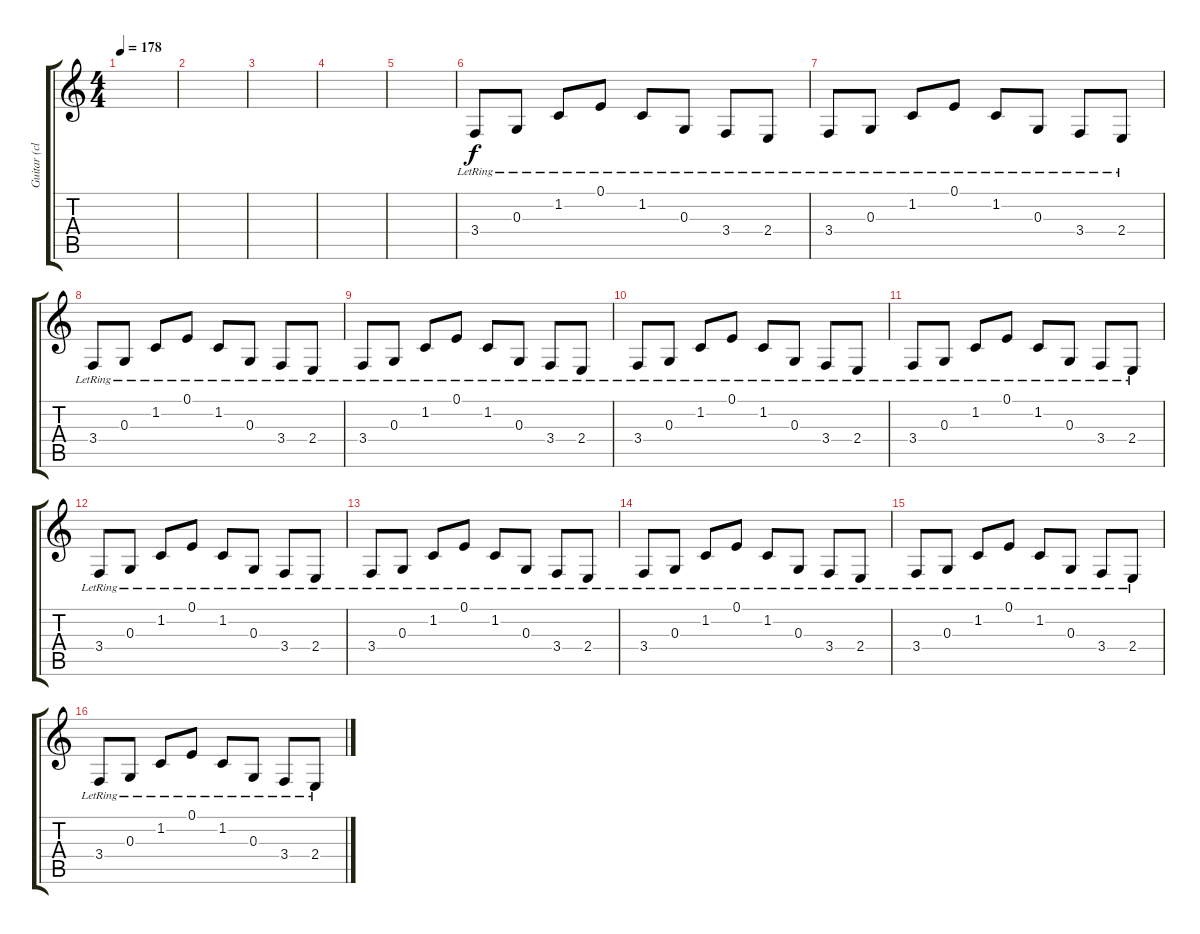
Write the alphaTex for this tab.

\track ("Guitar (clean) L" "Guitar (cl") {instrument sitar}
\staff {score tabs}
\tuning (E4 B3 G3 D3 A2 D2) {hide}
\ts (4 4)
\tempo 178
\clef g2
\ks c
|
|
|
|
|
3.4{lr}.8 0.3{lr}.8 1.2{lr}.8 0.1{lr}.8 1.2{lr}.8 0.3{lr}.8 3.4{lr}.8 2.4{lr}.8 |
3.4{lr}.8 0.3{lr}.8 1.2{lr}.8 0.1{lr}.8 1.2{lr}.8 0.3{lr}.8 3.4{lr}.8 2.4{lr}.8 |
3.4{lr}.8 0.3{lr}.8 1.2{lr}.8 0.1{lr}.8 1.2{lr}.8 0.3{lr}.8 3.4{lr}.8 2.4{lr}.8 |
3.4{lr}.8 0.3{lr}.8 1.2{lr}.8 0.1{lr}.8 1.2{lr}.8 0.3{lr}.8 3.4{lr}.8 2.4{lr}.8 |
3.4{lr}.8 0.3{lr}.8 1.2{lr}.8 0.1{lr}.8 1.2{lr}.8 0.3{lr}.8 3.4{lr}.8 2.4{lr}.8 |
3.4{lr}.8 0.3{lr}.8 1.2{lr}.8 0.1{lr}.8 1.2{lr}.8 0.3{lr}.8 3.4{lr}.8 2.4{lr}.8 |
3.4{lr}.8 0.3{lr}.8 1.2{lr}.8 0.1{lr}.8 1.2{lr}.8 0.3{lr}.8 3.4{lr}.8 2.4{lr}.8 |
3.4{lr}.8 0.3{lr}.8 1.2{lr}.8 0.1{lr}.8 1.2{lr}.8 0.3{lr}.8 3.4{lr}.8 2.4{lr}.8 |
3.4{lr}.8 0.3{lr}.8 1.2{lr}.8 0.1{lr}.8 1.2{lr}.8 0.3{lr}.8 3.4{lr}.8 2.4{lr}.8 |
3.4{lr}.8 0.3{lr}.8 1.2{lr}.8 0.1{lr}.8 1.2{lr}.8 0.3{lr}.8 3.4{lr}.8 2.4{lr}.8 |
3.4{lr}.8 0.3{lr}.8 1.2{lr}.8 0.1{lr}.8 1.2{lr}.8 0.3{lr}.8 3.4{lr}.8 2.4{lr}.8
